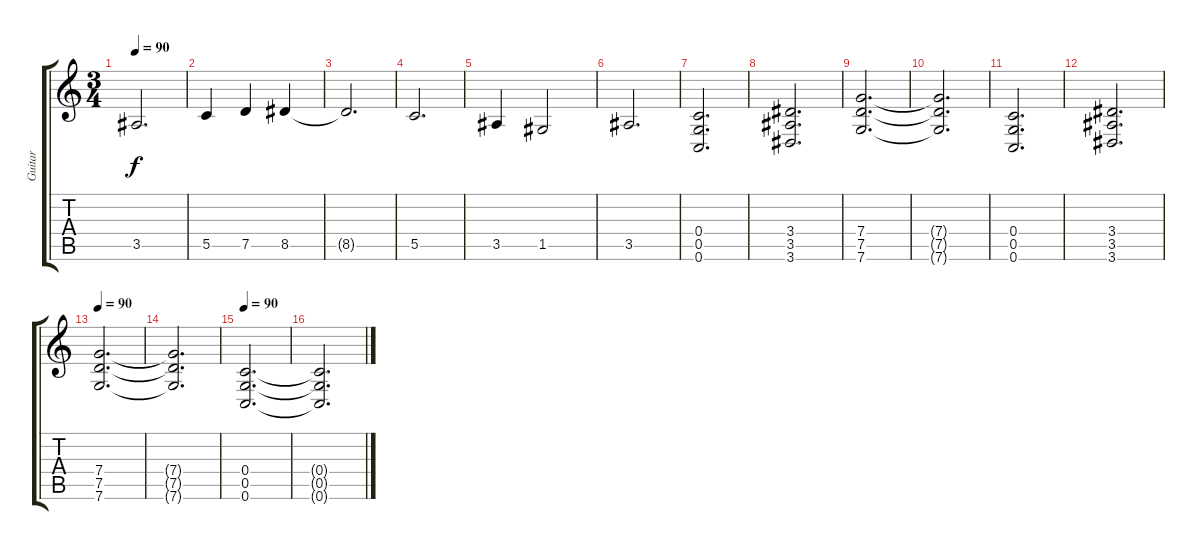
\track ("Guitar" "Guitar") {instrument distortionguitar}
\staff {score tabs}
\tuning (D4 A3 F3 C3 G2 C2) {hide}
\ts (3 4)
\tempo 90
\clef g2
\ks c
3.5.2{d dy f} |
5.5.4 7.5.4 8.5.4 |
8.5{t}.2{d} |
5.5.2{d} |
3.5.4 1.5.2 |
3.5.2{d} |
(0.4 0.5 0.6).2{d} |
(3.4 3.5 3.6).2{d} |
(7.4 7.5 7.6).2{d} |
(7.4{t} 7.5{t} 7.6{t}).2{d} |
(0.4 0.5 0.6).2{d} |
(3.4 3.5 3.6).2{d} |
\tempo 90
(7.4 7.5 7.6).2{d} |
(7.4{t} 7.5{t} 7.6{t}).2{d} |
\tempo 90
(0.4 0.5 0.6).2{d} |
(0.4{t} 0.5{t} 0.6{t}).2{d}
